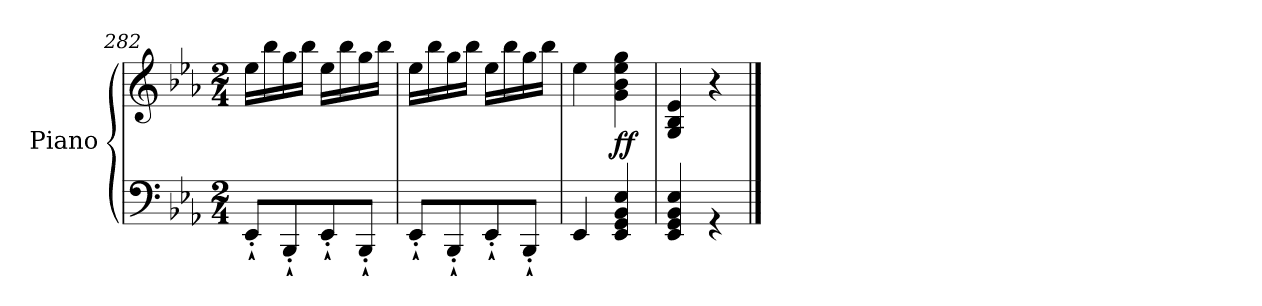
**kern	**kern	**dynam
*part1	*part1	*part1
*staff2	*staff1	*staff1/2
*I"Piano	*	*
*I'Pno	*	*
*clefF4	*clefG2	*
*k[b-e-a-]	*k[b-e-a-]	*
*M2/4	*M2/4	*
=282	=282	=282
*^	*	*
2ryy	8EE-'`/L	16ee-\LL	.
.	.	16bb-\	.
.	8BBB-'`/	16gg\	.
.	.	16bb-\JJ	.
.	8EE-'`/	16ee-\LL	.
.	.	16bb-\	.
.	8BBB-'`/J	16gg\	.
.	.	16bb-\JJ	.
=283	=283	=283	=283
2ryy	8EE-'`/L	16ee-\LL	.
.	.	16bb-\	.
.	8BBB-'`/	16gg\	.
.	.	16bb-\JJ	.
.	8EE-'`/	16ee-\LL	.
.	.	16bb-\	.
.	8BBB-'`/J	16gg\	.
.	.	16bb-\JJ	.
=284	=284	=284	=284
2ryy	4EE-/	4ee-\	.
!	!	!	!LO:DY:b
.	4EE-/ 4GG/ 4BB-/ 4E-/	4g\ 4b-\ 4ee-\ 4gg\	ff
=285	=285	=285	=285
2ryy	4EE-/ 4GG/ 4BB-/ 4E-/	4G/ 4B-/ 4e-/	.
.	4r	4r	.
*v	*v	*	*
==	==	==
*-	*-	*-
